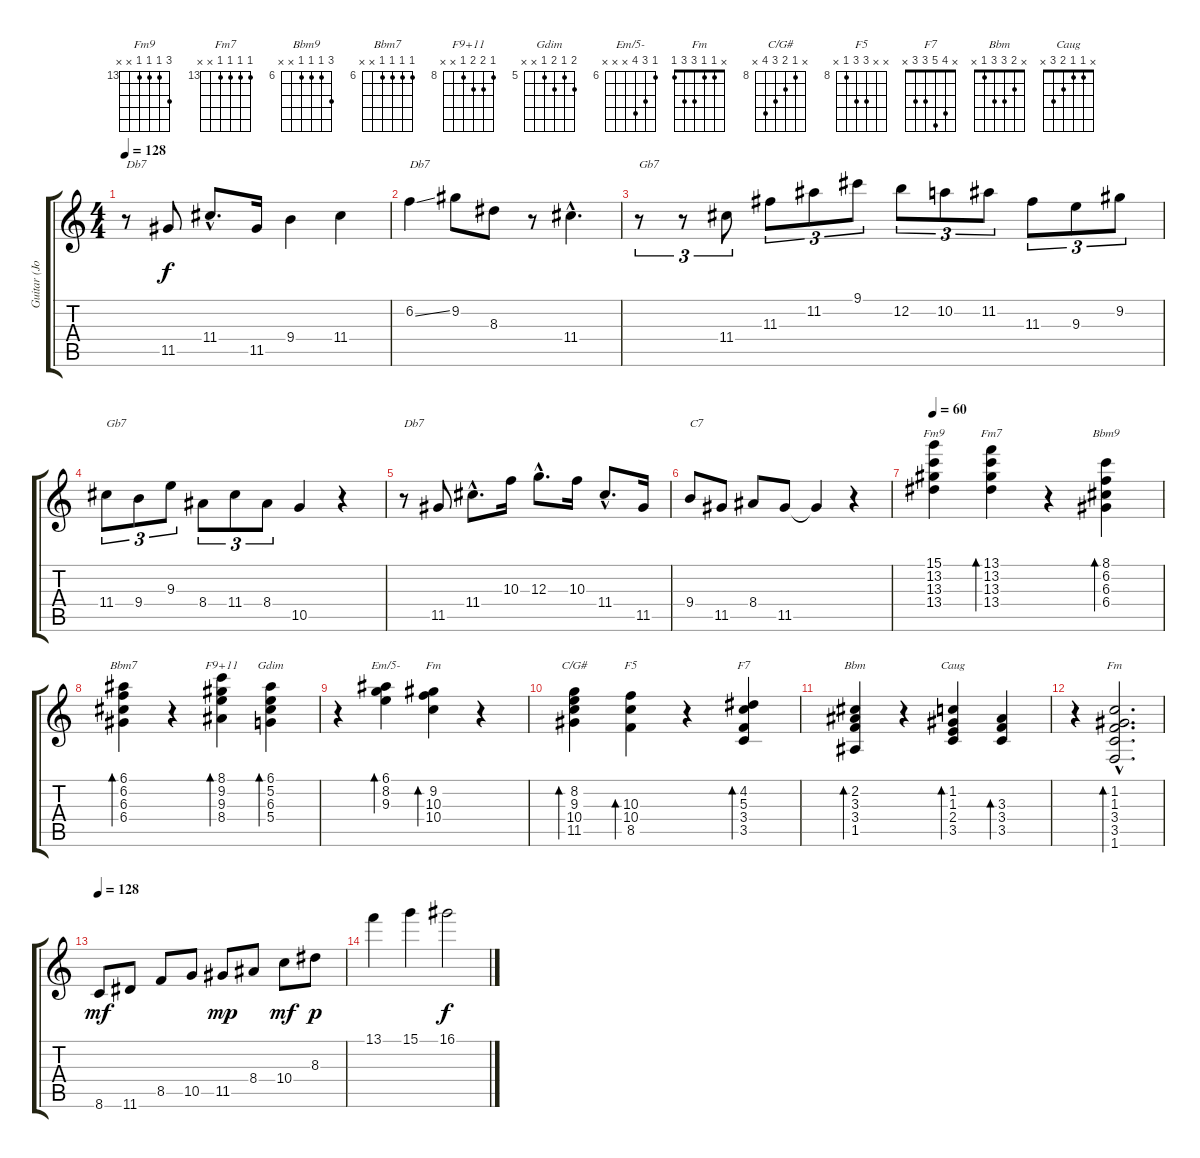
\track ("Guitar (Joe Pass)" "Guitar (Jo") {instrument electricguitarjazz}
\staff {score tabs}
\tuning (E4 B3 G3 D3 A2 E2) {hide}
\chord ("Fm9" 15 13 13 13 x x) {firstfret 13}
\chord ("Fm7" 13 13 13 13 x x) {firstfret 13}
\chord ("Bbm9" 8 6 6 6 x x) {firstfret 6}
\chord ("Bbm7" 6 6 6 6 x x) {firstfret 6}
\chord ("F9+11" 8 9 9 8 x x) {firstfret 8}
\chord ("Gdim" 6 5 6 5 x x) {firstfret 5}
\chord ("Em/5-" 6 8 9 x x x) {firstfret 6}
\chord ("Fm" x 9 10 10 x x) {firstfret 9}
\chord ("C/G#" x 8 9 10 11 x) {firstfret 8}
\chord ("F5" x x 10 10 8 x) {firstfret 8}
\chord ("F7" x 4 5 3 3 x)
\chord ("Bbm" x 2 3 3 1 x)
\chord ("Caug" x 1 1 2 3 x)
\chord ("Fm" x 1 1 3 3 1)
\ts (4 4)
\tempo 128
\clef g2
\ks c
r.8{txt "Db7" dy f} 11.5.8 11.4{hac}.8{d} 11.5.16 9.4.4 11.4.4 |
6.2{ss}.4{txt "Db7"} 9.2.8 8.3.8 r.8 11.4{hac}.4{d} |
r.8{tu (3 2) txt "Gb7"} r.8{tu (3 2)} 11.4.8{tu (3 2)} 11.3.8{tu (3 2)} 11.2.8{tu (3 2)} 9.1.8{tu (3 2)} 12.2.8{tu (3 2)} 10.2.8{tu (3 2)} 11.2.8{tu (3 2)} 11.3.8{tu (3 2)} 9.3.8{tu (3 2)} 9.2.8{tu (3 2)} |
11.4.8{tu (3 2) txt "Gb7"} 9.4.8{tu (3 2)} 9.3.8{tu (3 2)} 8.4.8{tu (3 2)} 11.4.8{tu (3 2)} 8.4.8{tu (3 2)} 10.5.4 r.4 |
r.8{txt "Db7"} 11.5.8 11.4{hac}.8{d} 10.3.16 12.3{hac}.8{d} 10.3.16 11.4{hac}.8{d} 11.5.16 |
9.4.8{txt "C7"} 11.5.8 8.4.8 11.5.8 11.5{t}.4 r.4 |
\tempo 60
(15.1 13.2 13.3 13.4).4{ch "Fm9"} (13.1 13.2 13.3 13.4).4{bd 60 ch "Fm7"} r.4 (8.1 6.2 6.3 6.4).4{bd 60 ch "Bbm9"} |
(6.1 6.2 6.3 6.4).4{bd 60 ch "Bbm7"} r.4 (8.1 9.2 9.3 8.4).4{bd 60 ch "F9+11"} (6.1 5.2 6.3 5.4).4{bd 60 ch "Gdim"} |
r.4 (6.1 8.2 9.3).4{bd 60 ch "Em/5-"} (9.2 10.3 10.4).4{bd 60 ch "Fm"} r.4 |
(8.2 9.3 10.4 11.5).4{bd 60 ch "C/G#"} (10.3 10.4 8.5).4{bd 60 ch "F5"} r.4 (4.2 5.3 3.4 3.5).4{bd 60 ch "F7"} |
(2.2 3.3 3.4 1.5).4{bd 60 ch "Bbm"} r.4 (1.2 1.3 2.4 3.5).4{bd 60 ch "Caug"} (3.3 3.4 3.5).4{bd 60} |
r.4 (1.2{hac} 1.3{hac} 3.4{hac} 3.5{hac} 1.6{hac}).2{d bd 240 ch "Fm"} |
\tempo 128
8.6.8{dy mf} 11.6.8 8.5.8 10.5.8 11.5.8{dy mp} 8.4.8 10.4.8{dy mf} 8.3.8{dy p} |
13.1.4 15.1.4 16.1.2{dy f}
